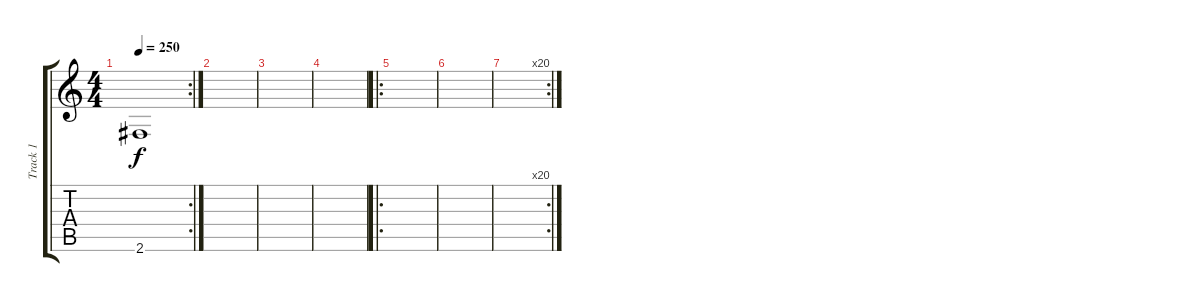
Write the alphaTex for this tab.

\track ("Track 1" "Track 1") {instrument distortionguitar}
\staff {score tabs}
\tuning (E4 B3 G3 D3 A2 E2) {hide}
\rc 2
\ts (4 4)
\tempo 250
\clef g2
\ks c
2.6{t}.1{dy f} |
|
|
|
\ro
|
|
\rc 20
